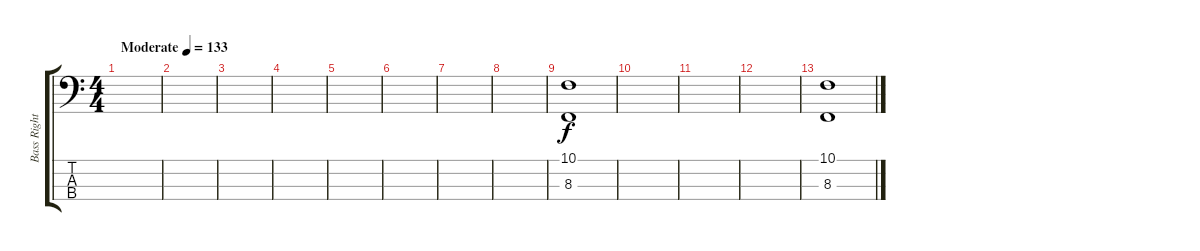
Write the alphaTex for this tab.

\track ("Bass Right Ch." "Bass Right") {instrument lead2sawtooth}
\staff {score tabs}
\tuning (G2 D2 A1 E1) {hide}
\ts (4 4)
\tempo (133 "Moderate")
\clef f4
\ks c
|
|
|
|
|
|
|
|
(10.1 8.3).1 |
|
|
|
(10.1 8.3).1
